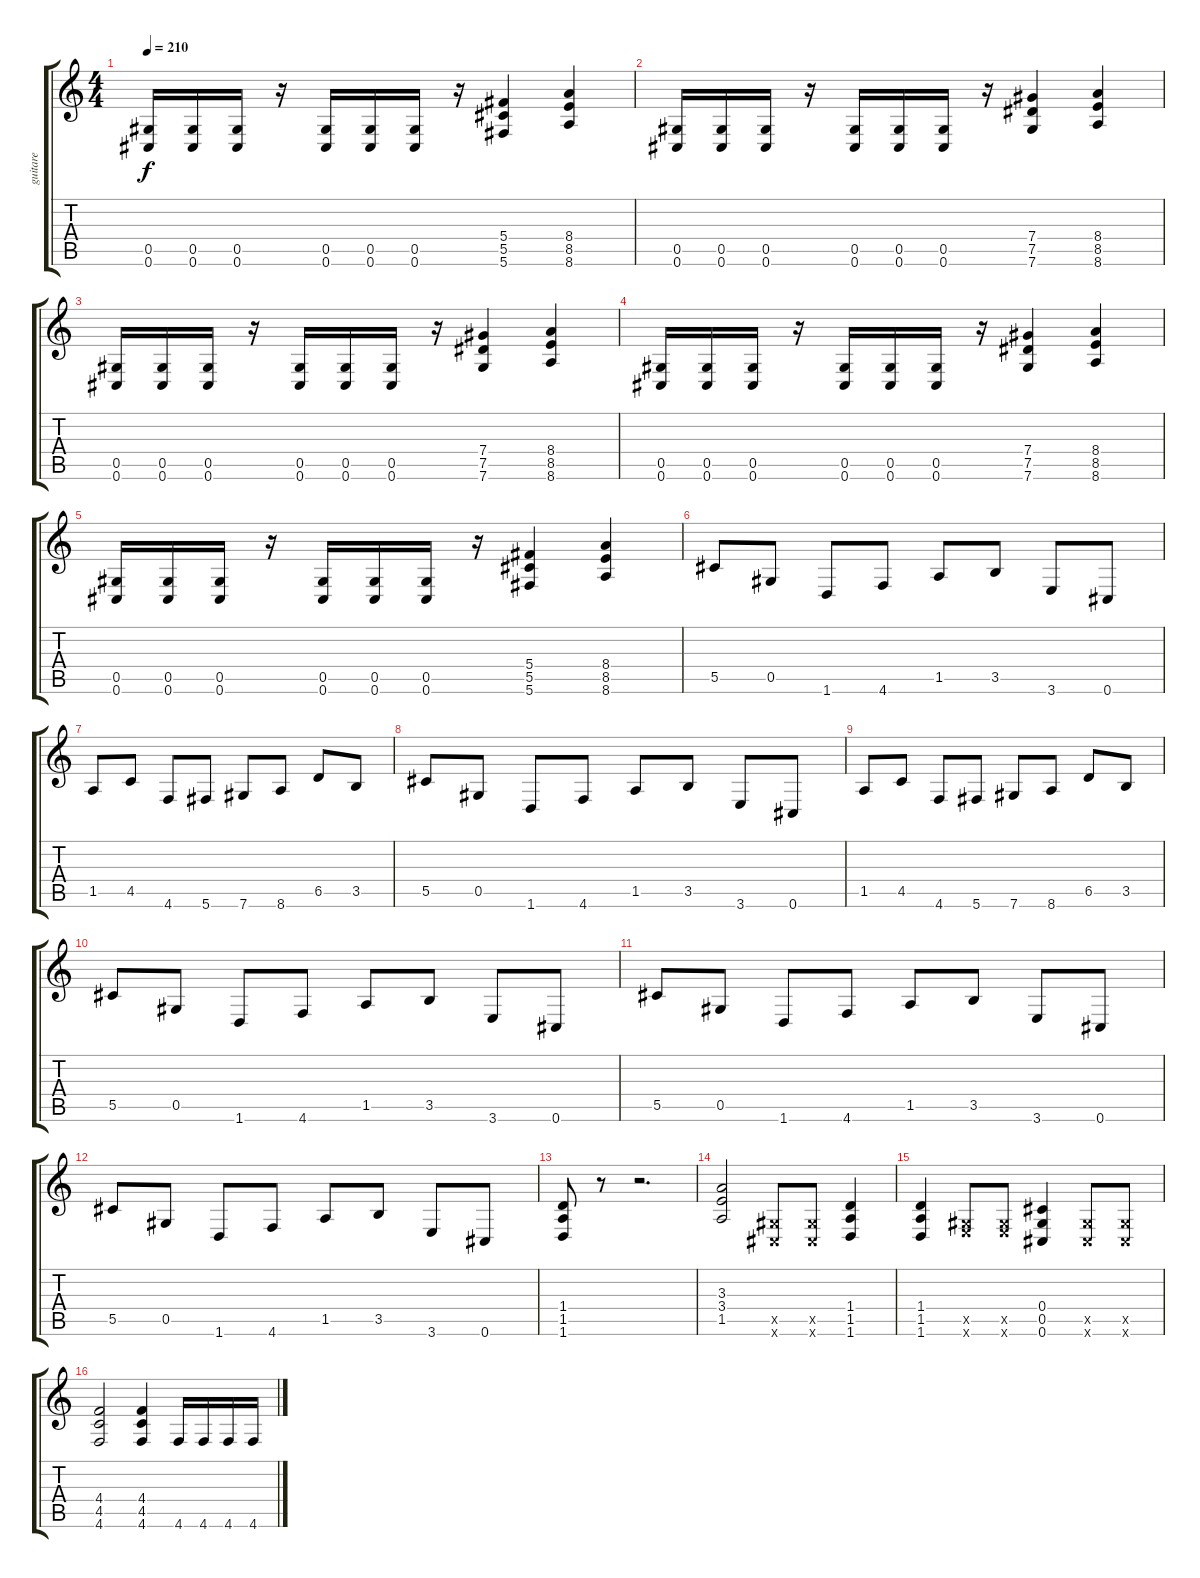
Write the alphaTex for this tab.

\track ("guitare" "guitare") {instrument distortionguitar}
\staff {score tabs}
\tuning (Eb4 Bb3 Gb3 Db3 Ab2 Db2) {hide}
\ts (4 4)
\tempo 210
\clef g2
\ks c
(0.5 0.6).16{dy f} (0.5 0.6).16 (0.5 0.6).16 r.16 (0.5 0.6).16 (0.5 0.6).16 (0.5 0.6).16 r.16 (5.4 5.5 5.6).4 (8.4 8.5 8.6).4 |
(0.5 0.6).16 (0.5 0.6).16 (0.5 0.6).16 r.16 (0.5 0.6).16 (0.5 0.6).16 (0.5 0.6).16 r.16 (7.4 7.5 7.6).4 (8.4 8.5 8.6).4 |
(0.5 0.6).16 (0.5 0.6).16 (0.5 0.6).16 r.16 (0.5 0.6).16 (0.5 0.6).16 (0.5 0.6).16 r.16 (7.4 7.5 7.6).4 (8.4 8.5 8.6).4 |
(0.5 0.6).16 (0.5 0.6).16 (0.5 0.6).16 r.16 (0.5 0.6).16 (0.5 0.6).16 (0.5 0.6).16 r.16 (7.4 7.5 7.6).4 (8.4 8.5 8.6).4 |
(0.5 0.6).16 (0.5 0.6).16 (0.5 0.6).16 r.16 (0.5 0.6).16 (0.5 0.6).16 (0.5 0.6).16 r.16 (5.4 5.5 5.6).4 (8.4 8.5 8.6).4 |
5.5.8 0.5.8 1.6.8 4.6.8 1.5.8 3.5.8 3.6.8 0.6.8 |
1.5.8 4.5.8 4.6.8 5.6.8 7.6.8 8.6.8 6.5.8 3.5.8 |
5.5.8 0.5.8 1.6.8 4.6.8 1.5.8 3.5.8 3.6.8 0.6.8 |
1.5.8 4.5.8 4.6.8 5.6.8 7.6.8 8.6.8 6.5.8 3.5.8 |
5.5.8 0.5.8 1.6.8 4.6.8 1.5.8 3.5.8 3.6.8 0.6.8 |
5.5.8 0.5.8 1.6.8 4.6.8 1.5.8 3.5.8 3.6.8 0.6.8 |
5.5.8 0.5.8 1.6.8 4.6.8 1.5.8 3.5.8 3.6.8 0.6.8 |
(1.4 1.5 1.6).8 r.8 r.2{d} |
(3.3 3.4 1.5).2 (0.5{x} 0.6{x}).8 (0.5{x} 0.6{x}).8 (1.4 1.5 1.6).4 |
(1.4 1.5 1.6).4 (0.5{x} 3.6{x}).8 (0.5{x} 3.6{x}).8 (0.4 0.5 0.6).4 (0.5{x} 0.6{x}).8 (0.5{x} 0.6{x}).8 |
(4.4 4.5 4.6).2 (4.4 4.5 4.6).4 4.6.16 4.6.16 4.6.16 4.6.16
